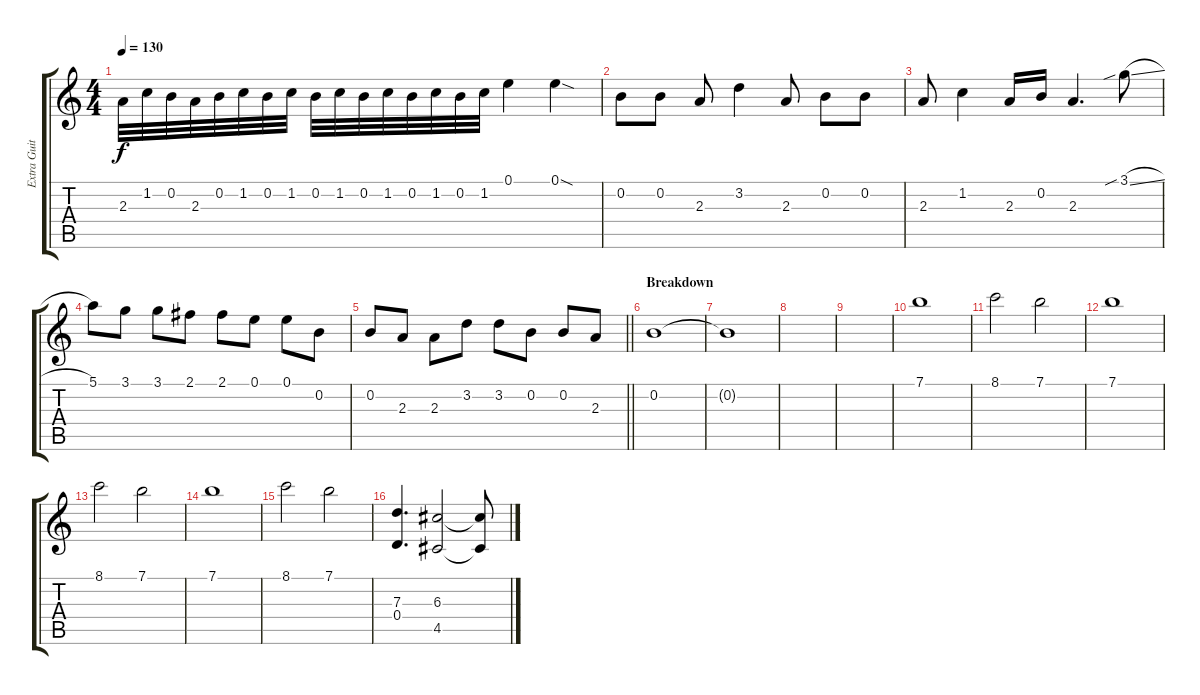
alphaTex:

\track ("Extra Guitar" "Extra Guit") {instrument overdrivenguitar}
\staff {score tabs}
\tuning (E4 B3 G3 D3 A2 E2) {hide}
\ts (4 4)
\tempo 130
\clef g2
\ks c
2.3.32{dy f} 1.2.32 0.2.32 2.3.32 0.2.32 1.2.32 0.2.32 1.2.32 0.2.32 1.2.32 0.2.32 1.2.32 0.2.32 1.2.32 0.2.32 1.2.32 0.1.4 0.1{sod}.4 |
0.2.8 0.2.8 2.3.8 3.2.4 2.3.8 0.2.8 0.2.8 |
2.3.8 1.2.4 2.3.16 0.2.16 2.3.4{d} 3.1{sib sl}.8 |
5.1.8 3.1.8 3.1.8 2.1.8 2.1.8 0.1.8 0.1.8 0.2.8 |
\barLineRight lightlight
0.2.8 2.3.8 2.3.8 3.2.8 3.2.8 0.2.8 0.2.8 2.3.8 |
\section ("" "Breakdown")
0.2.1 |
0.2{t}.1 |
|
|
7.1.1{volume 12 instrument overdrivenguitar} |
8.1.2 7.1.2 |
7.1.1 |
8.1.2 7.1.2 |
7.1.1 |
8.1.2 7.1.2 |
(7.3 0.4).4{d instrument overdrivenguitar} (6.3 4.5).2 (6.3{t} 4.5{t}).8
